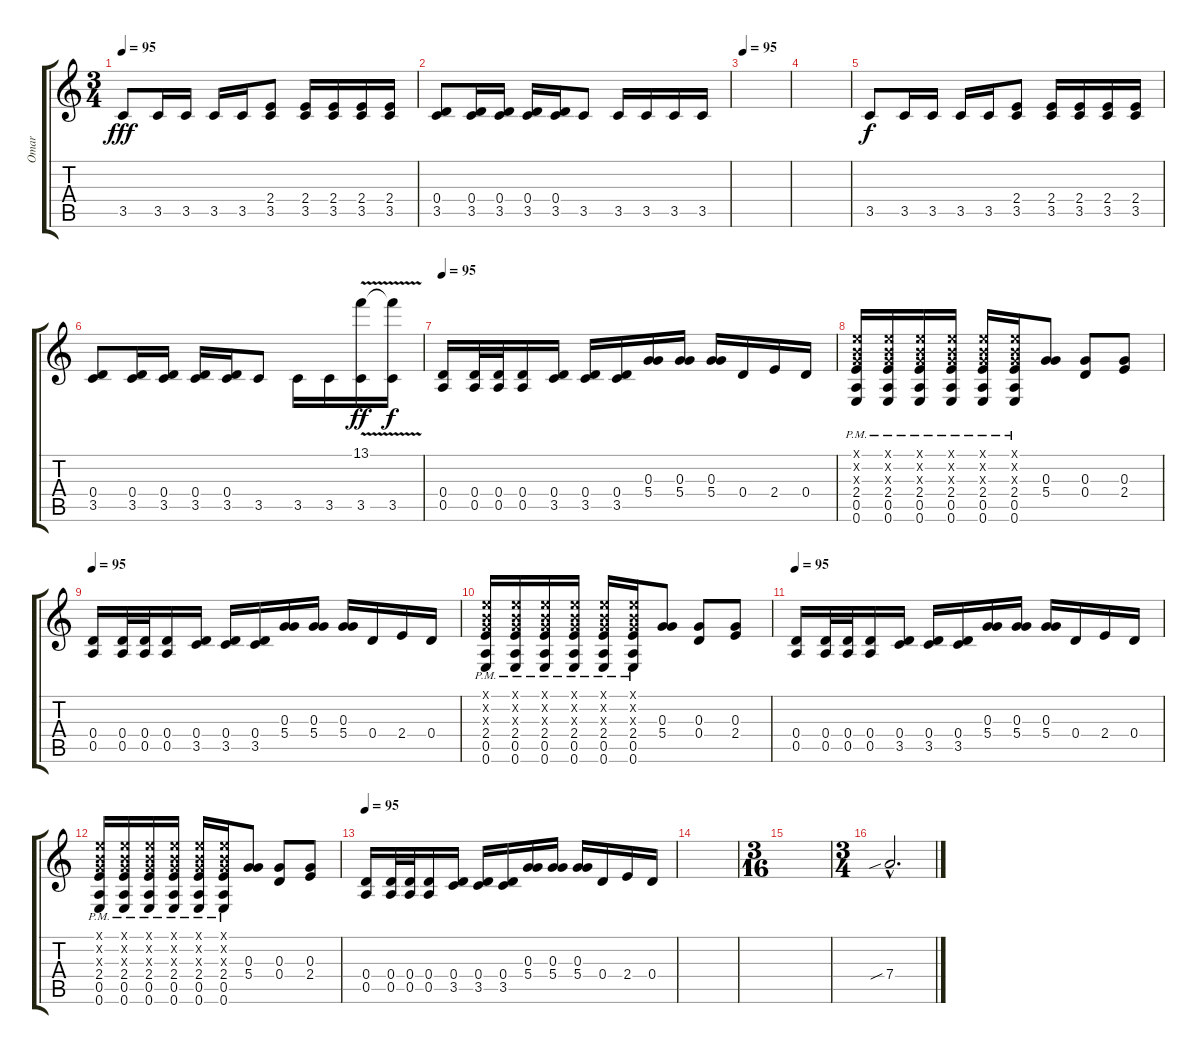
\track ("Omar" "Omar") {instrument overdrivenguitar}
\staff {score tabs}
\tuning (E4 B3 G3 D3 A2 E2) {hide}
\ts (3 4)
\tempo 95
\clef g2
\ks c
3.5.8{dy fff} 3.5.16 3.5.16 3.5.16 3.5.16 (2.4 3.5).8 (2.4 3.5).16 (2.4 3.5).16 (2.4 3.5).16 (2.4 3.5).16 |
(0.4 3.5).8 (0.4 3.5).16 (0.4 3.5).16 (0.4 3.5).16 (0.4 3.5).16 3.5.8 3.5.16 3.5.16 3.5.16 3.5.16 |
\tempo 95
|
|
3.5.8{dy f} 3.5.16 3.5.16 3.5.16 3.5.16 (2.4 3.5).8 (2.4 3.5).16 (2.4 3.5).16 (2.4 3.5).16 (2.4 3.5).16 |
(0.4 3.5).8 (0.4 3.5).16 (0.4 3.5).16 (0.4 3.5).16 (0.4 3.5).16 3.5.8 3.5.16 3.5.16 (13.1{v} 3.5).16{dy ff} (13.1{t} 3.5).16{dy f} |
\tempo 95
(0.4 0.5).16{instrument overdrivenguitar} (0.4 0.5).32 (0.4 0.5).32 (0.4 0.5).16 (0.4 3.5).16 (0.4 3.5).16 (0.4 3.5).16 (0.3 5.4).16 (0.3 5.4).16 (0.3 5.4).16 0.4.16 2.4.16 0.4.16 |
(0.1{x} 0.2{x} 0.3{x} 2.4{pm} 0.5{pm} 0.6{pm}).16 (0.1{x} 0.2{x} 0.3{x} 2.4{pm} 0.5{pm} 0.6{pm}).16 (0.1{x} 0.2{x} 0.3{x} 2.4{pm} 0.5{pm} 0.6{pm}).16 (0.1{x} 0.2{x} 0.3{x} 2.4{pm} 0.5{pm} 0.6{pm}).16 (0.1{x} 0.2{x} 0.3{x} 2.4{pm} 0.5{pm} 0.6{pm}).16 (0.1{x} 0.2{x} 0.3{x} 2.4{pm} 0.5{pm} 0.6{pm}).16 (0.3 5.4).8 (0.3 0.4).8 (0.3 2.4).8 |
\tempo 95
(0.4 0.5).16{instrument overdrivenguitar} (0.4 0.5).32 (0.4 0.5).32 (0.4 0.5).16 (0.4 3.5).16 (0.4 3.5).16 (0.4 3.5).16 (0.3 5.4).16 (0.3 5.4).16 (0.3 5.4).16 0.4.16 2.4.16 0.4.16 |
(0.1{x} 0.2{x} 0.3{x} 2.4{pm} 0.5{pm} 0.6{pm}).16 (0.1{x} 0.2{x} 0.3{x} 2.4{pm} 0.5{pm} 0.6{pm}).16 (0.1{x} 0.2{x} 0.3{x} 2.4{pm} 0.5{pm} 0.6{pm}).16 (0.1{x} 0.2{x} 0.3{x} 2.4{pm} 0.5{pm} 0.6{pm}).16 (0.1{x} 0.2{x} 0.3{x} 2.4{pm} 0.5{pm} 0.6{pm}).16 (0.1{x} 0.2{x} 0.3{x} 2.4{pm} 0.5{pm} 0.6{pm}).16 (0.3 5.4).8 (0.3 0.4).8 (0.3 2.4).8 |
\tempo 95
(0.4 0.5).16{instrument overdrivenguitar} (0.4 0.5).32 (0.4 0.5).32 (0.4 0.5).16 (0.4 3.5).16 (0.4 3.5).16 (0.4 3.5).16 (0.3 5.4).16 (0.3 5.4).16 (0.3 5.4).16 0.4.16 2.4.16 0.4.16 |
(0.1{x} 0.2{x} 0.3{x} 2.4{pm} 0.5{pm} 0.6{pm}).16 (0.1{x} 0.2{x} 0.3{x} 2.4{pm} 0.5{pm} 0.6{pm}).16 (0.1{x} 0.2{x} 0.3{x} 2.4{pm} 0.5{pm} 0.6{pm}).16 (0.1{x} 0.2{x} 0.3{x} 2.4{pm} 0.5{pm} 0.6{pm}).16 (0.1{x} 0.2{x} 0.3{x} 2.4{pm} 0.5{pm} 0.6{pm}).16 (0.1{x} 0.2{x} 0.3{x} 2.4{pm} 0.5{pm} 0.6{pm}).16 (0.3 5.4).8 (0.3 0.4).8 (0.3 2.4).8 |
\tempo 95
(0.4 0.5).16{instrument overdrivenguitar} (0.4 0.5).32 (0.4 0.5).32 (0.4 0.5).16 (0.4 3.5).16 (0.4 3.5).16 (0.4 3.5).16 (0.3 5.4).16 (0.3 5.4).16 (0.3 5.4).16 0.4.16 2.4.16 0.4.16 |
|
\ts (3 16)
|
\ts (3 4)
7.4{sib hac}.2{d}
